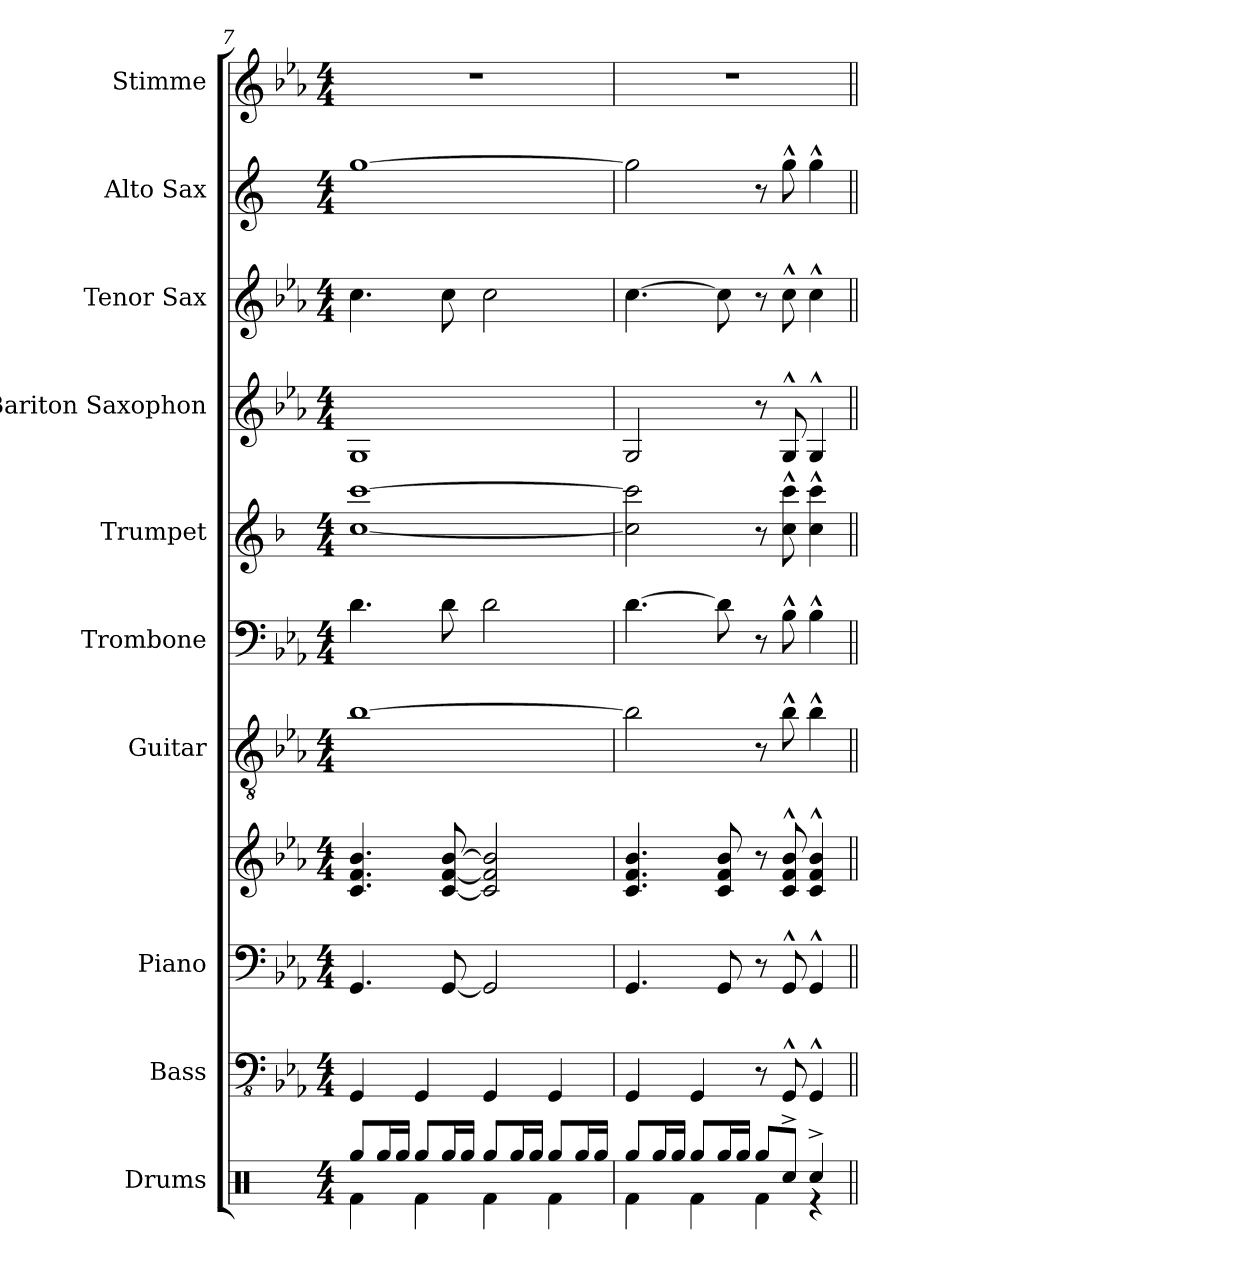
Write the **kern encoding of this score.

**kern	**kern	**kern	**kern	**kern	**kern	**kern	**kern	**kern	**kern	**kern
*part10	*part9	*part8	*part8	*part7	*part6	*part5	*part4	*part3	*part2	*part1
*staff11	*staff10	*staff9	*staff8	*staff7	*staff6	*staff5	*staff4	*staff3	*staff2	*staff1
*I"Drums	*I"Bass	*I"Piano	*	*I"Guitar	*I"Trombone	*I"Trumpet	*I"Bariton Saxophon	*I"Tenor Sax	*I"Alto Sax	*I"Stimme
*I'Drums	*I'Bass	*I'Piano	*	*I'Gtr.	*I'Tbn.	*I'Tpt.	*I'Bar. Sax.	*I'Tenor	*I'Alto	*I'St.
*clefX	*clefFv4	*clefF4	*clefG2	*clefGv2	*clefF4	*clefG2	*clefG2	*clefG2	*clefG2	*clefG2
*	*	*	*	*	*	*ITrd1c2	*ITrd12c21	*ITrd8c14	*ITrd5c9	*
*k[]	*k[b-e-a-]	*k[b-e-a-]	*k[b-e-a-]	*k[b-e-a-]	*k[b-e-a-]	*k[b-e-a-]	*k[b-e-a-]	*k[b-e-a-]	*k[b-e-a-]	*k[b-e-a-]
*M4/4	*M4/4	*M4/4	*M4/4	*M4/4	*M4/4	*M4/4	*M4/4	*M4/4	*M4/4	*M4/4
=7	=7	=7	=7	=7	=7	=7	=7	=7	=7	=7
*^	*	*	*	*	*	*	*	*	*	*
8Rgg/L	4Rf\	4GGG/	4.GG/	4.c/ 4.f/ 4.b-/	[1b-	4.d\	[1b- [1bb-	1GG	4.c\	[1b-	1r
16Rgg/L	.	.	.	.	.	.	.	.	.	.	.
16Rgg/JJ	.	.	.	.	.	.	.	.	.	.	.
8Rgg/L	4Rf\	4GGG/	.	.	.	.	.	.	.	.	.
16Rgg/L	.	.	[8GG/	[8c/ [8f/ [8b-/	.	8d\	.	.	8c\	.	.
16Rgg/JJ	.	.	.	.	.	.	.	.	.	.	.
8Rgg/L	4Rf\	4GGG/	2GG/]	2c/] 2f/] 2b-/]	.	2d\	.	.	2c\	.	.
16Rgg/L	.	.	.	.	.	.	.	.	.	.	.
16Rgg/JJ	.	.	.	.	.	.	.	.	.	.	.
8Rgg/L	4Rf\	4GGG/	.	.	.	.	.	.	.	.	.
16Rgg/L	.	.	.	.	.	.	.	.	.	.	.
16Rgg/JJ	.	.	.	.	.	.	.	.	.	.	.
=8	=8	=8	=8	=8	=8	=8	=8	=8	=8	=8	=8
8Rgg/L	4Rf\	4GGG/	4.GG/	4.c/ 4.f/ 4.b-/	2b-\]	[4.d\	2b-\] 2bb-\]	2GG/	[4.c\	2b-\]	1r
16Rgg/L	.	.	.	.	.	.	.	.	.	.	.
16Rgg/JJ	.	.	.	.	.	.	.	.	.	.	.
8Rgg/L	4Rf\	4GGG/	.	.	.	.	.	.	.	.	.
16Rgg/L	.	.	8GG/	8c/ 8f/ 8b-/	.	8d\]	.	.	8c\]	.	.
16Rgg/JJ	.	.	.	.	.	.	.	.	.	.	.
8Rgg/L	4Rf\	8r	8r	8r	8r	8r	8r	8r	8r	8r	.
8Rcc^/J	.	8GGG^^/	8GG^^/	8c/^^ 8f/^^ 8b-/^^	8b-^^\	8B-^^\	8b-\^^ 8bb-\^^	8GG^^/	8c^^\	8b-^^\	.
4Rcc^/	4r	4GGG^^/	4GG^^/	4c/^^ 4f/^^ 4b-/^^	4b-^^\	4B-^^\	4b-\^^ 4bb-\^^	4GG^^/	4c^^\	4b-^^\	.
*v	*v	*	*	*	*	*	*	*	*	*	*
=||	=||	=||	=||	=||	=||	=||	=||	=||	=||	=||
*-	*-	*-	*-	*-	*-	*-	*-	*-	*-	*-
